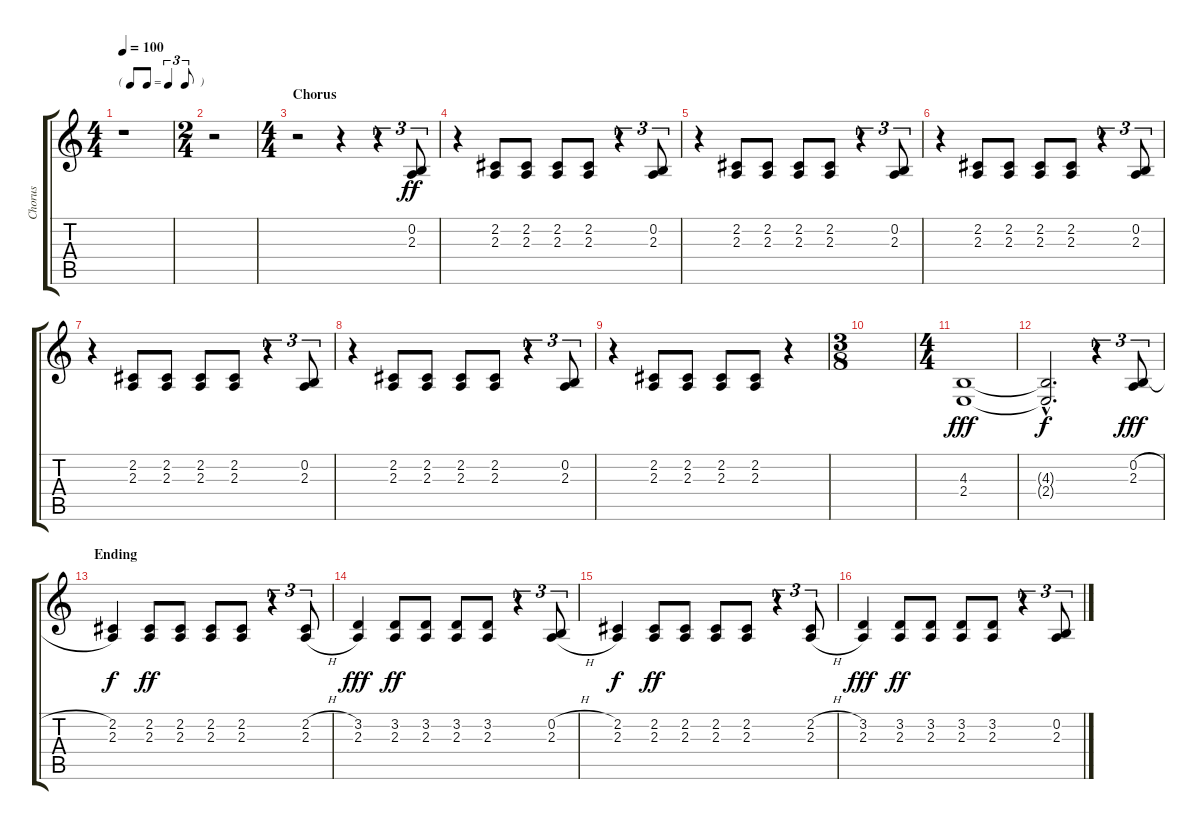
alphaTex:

\track ("Chorus" "Chorus") {instrument acousticgrandpiano}
\staff {score tabs}
\tuning (E4 B3 G3 D3 A2 E2) {hide}
\ts (4 4)
\tf triplet8th
\tempo 100
\clef g2
\ks c
r.1{dy ff} |
\ts (2 4)
r.2 |
\ts (4 4)
\section ("" "Chorus")
r.2 r.4 r.4{tu (3 2)} (0.2 2.3).8{tu (3 2)} |
r.4 (2.2 2.3).8 (2.2 2.3).8 (2.2 2.3).8 (2.2 2.3).8 r.4{tu (3 2)} (0.2 2.3).8{tu (3 2)} |
r.4 (2.2 2.3).8 (2.2 2.3).8 (2.2 2.3).8 (2.2 2.3).8 r.4{tu (3 2)} (0.2 2.3).8{tu (3 2)} |
r.4 (2.2 2.3).8 (2.2 2.3).8 (2.2 2.3).8 (2.2 2.3).8 r.4{tu (3 2)} (0.2 2.3).8{tu (3 2)} |
r.4 (2.2 2.3).8 (2.2 2.3).8 (2.2 2.3).8 (2.2 2.3).8 r.4{tu (3 2)} (0.2 2.3).8{tu (3 2)} |
r.4 (2.2 2.3).8 (2.2 2.3).8 (2.2 2.3).8 (2.2 2.3).8 r.4{tu (3 2)} (0.2 2.3).8{tu (3 2)} |
r.4 (2.2 2.3).8 (2.2 2.3).8 (2.2 2.3).8 (2.2 2.3).8 r.4 |
\ts (3 8)
|
\ts (4 4)
(4.3 2.4).1{dy fff} |
(4.3{hac t} 2.4{hac t}).2{d dy f} r.4{tu (3 2)} (0.2{h} 2.3).8{tu (3 2) dy fff} |
\section ("" "Ending")
(2.2 2.3).4{dy f} (2.2 2.3).8{dy ff} (2.2 2.3).8 (2.2 2.3).8 (2.2 2.3).8 r.4{tu (3 2)} (2.2{h} 2.3{h}).8{tu (3 2)} |
(3.2 2.3).4{dy fff} (3.2 2.3).8{dy ff} (3.2 2.3).8 (3.2 2.3).8 (3.2 2.3).8 r.4{tu (3 2)} (0.2{h} 2.3{h}).8{tu (3 2)} |
(2.2 2.3).4{dy f} (2.2 2.3).8{dy ff} (2.2 2.3).8 (2.2 2.3).8 (2.2 2.3).8 r.4{tu (3 2)} (2.2{h} 2.3{h}).8{tu (3 2)} |
(3.2 2.3).4{dy fff} (3.2 2.3).8{dy ff} (3.2 2.3).8 (3.2 2.3).8 (3.2 2.3).8 r.4{tu (3 2)} (0.2{h} 2.3{h}).8{tu (3 2)}
